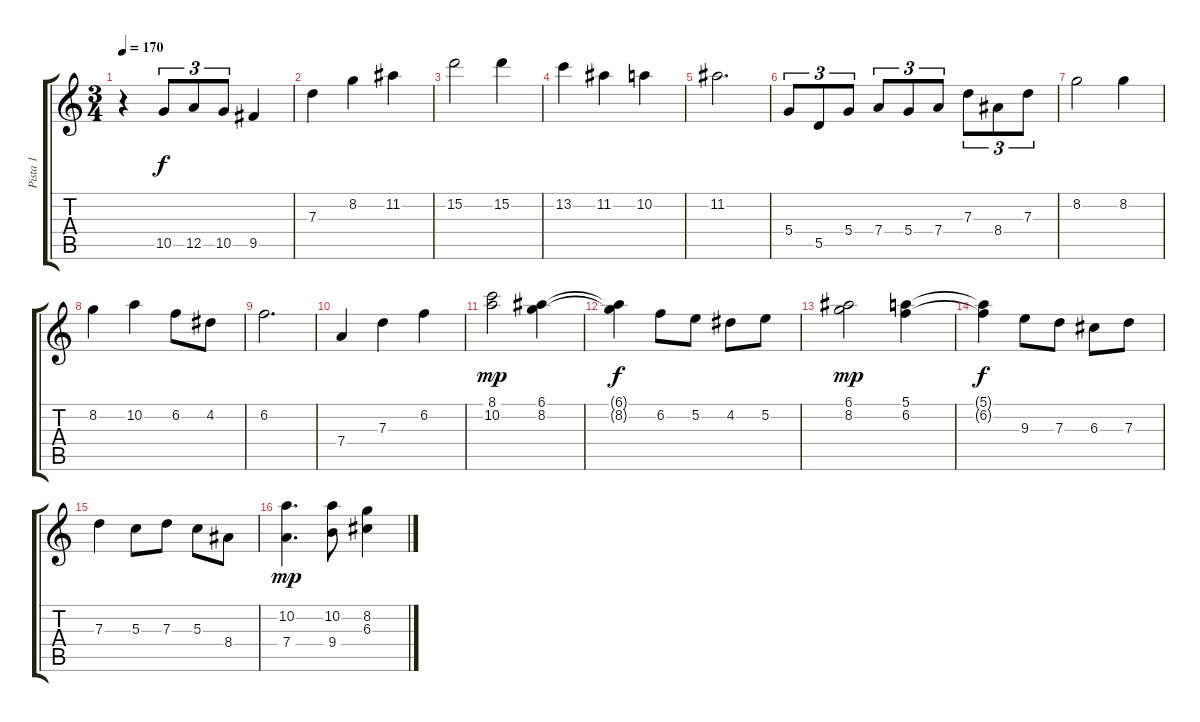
\track ("Pista 1" "Pista 1") {instrument distortionguitar}
\staff {score tabs}
\tuning (E4 B3 G3 D3 A2 E2) {hide}
\ts (3 4)
\tempo 170
\clef g2
\ks c
r.4{dy f} 10.5.8{tu (3 2)} 12.5.8{tu (3 2)} 10.5.8{tu (3 2)} 9.5.4 |
7.3.4 8.2.4 11.2.4 |
15.2.2 15.2.4 |
13.2.4 11.2.4 10.2.4 |
11.2.2{d} |
5.4.8{tu (3 2)} 5.5.8{tu (3 2)} 5.4.8{tu (3 2)} 7.4.8{tu (3 2)} 5.4.8{tu (3 2)} 7.4.8{tu (3 2)} 7.3.8{tu (3 2)} 8.4.8{tu (3 2)} 7.3.8{tu (3 2)} |
8.2.2 8.2.4 |
8.2.4 10.2.4 6.2.8 4.2.8 |
6.2.2{d} |
7.4.4 7.3.4 6.2.4 |
(8.1 10.2).2{dy mp} (6.1 8.2).4 |
(6.1{t} 8.2{t}).4{dy f} 6.2.8 5.2.8 4.2.8 5.2.8 |
(6.1 8.2).2{dy mp} (5.1 6.2).4 |
(5.1{t} 6.2{t}).4{dy f} 9.3.8 7.3.8 6.3.8 7.3.8 |
7.3.4 5.3.8 7.3.8 5.3.8 8.4.8 |
(10.2 7.4).4{d dy mp} (10.2 9.4).8 (8.2 6.3).4
